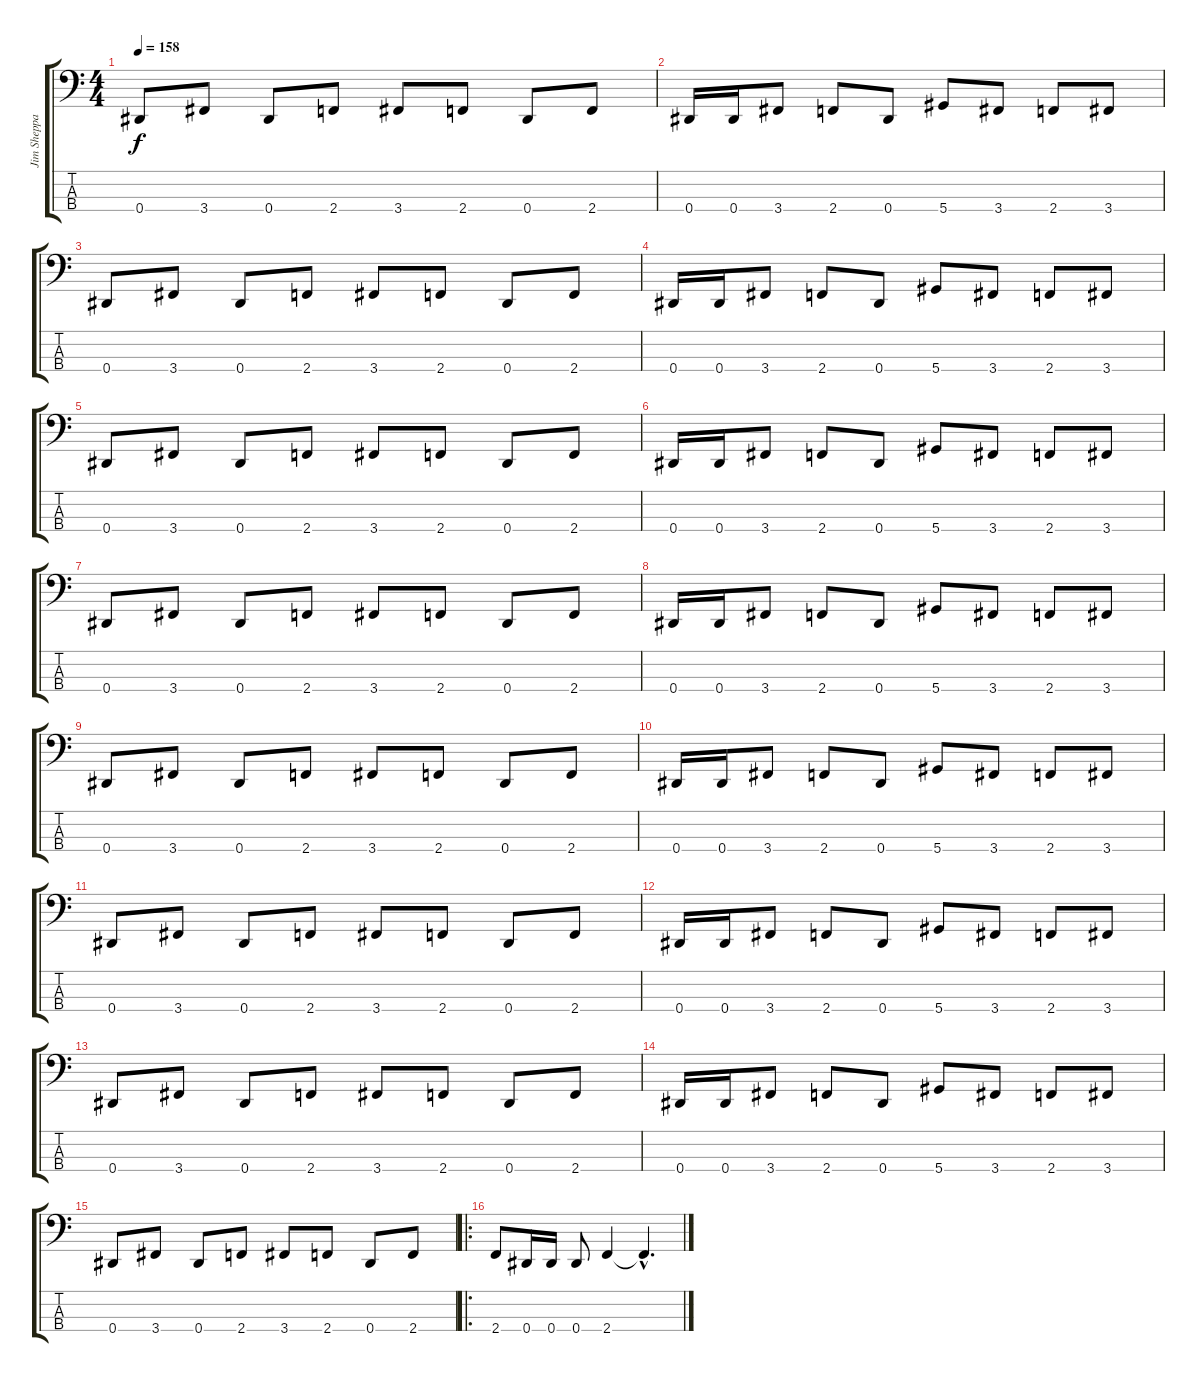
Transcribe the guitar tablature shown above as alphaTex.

\track ("Jim Sheppard" "Jim Sheppa") {instrument electricbasspick}
\staff {score tabs}
\tuning (Gb2 Db2 Ab1 Eb1) {hide}
\ts (4 4)
\tempo 158
\clef f4
\ks c
0.4.8{dy f} 3.4.8 0.4.8 2.4.8 3.4.8 2.4.8 0.4.8 2.4.8 |
0.4.16 0.4.16 3.4.8 2.4.8 0.4.8 5.4.8 3.4.8 2.4.8 3.4.8 |
0.4.8 3.4.8 0.4.8 2.4.8 3.4.8 2.4.8 0.4.8 2.4.8 |
0.4.16 0.4.16 3.4.8 2.4.8 0.4.8 5.4.8 3.4.8 2.4.8 3.4.8 |
0.4.8 3.4.8 0.4.8 2.4.8 3.4.8 2.4.8 0.4.8 2.4.8 |
0.4.16 0.4.16 3.4.8 2.4.8 0.4.8 5.4.8 3.4.8 2.4.8 3.4.8 |
0.4.8 3.4.8 0.4.8 2.4.8 3.4.8 2.4.8 0.4.8 2.4.8 |
0.4.16 0.4.16 3.4.8 2.4.8 0.4.8 5.4.8 3.4.8 2.4.8 3.4.8 |
0.4.8 3.4.8 0.4.8 2.4.8 3.4.8 2.4.8 0.4.8 2.4.8 |
0.4.16 0.4.16 3.4.8 2.4.8 0.4.8 5.4.8 3.4.8 2.4.8 3.4.8 |
0.4.8 3.4.8 0.4.8 2.4.8 3.4.8 2.4.8 0.4.8 2.4.8 |
0.4.16 0.4.16 3.4.8 2.4.8 0.4.8 5.4.8 3.4.8 2.4.8 3.4.8 |
0.4.8 3.4.8 0.4.8 2.4.8 3.4.8 2.4.8 0.4.8 2.4.8 |
0.4.16 0.4.16 3.4.8 2.4.8 0.4.8 5.4.8 3.4.8 2.4.8 3.4.8 |
0.4.8 3.4.8 0.4.8 2.4.8 3.4.8 2.4.8 0.4.8 2.4.8 |
\ro
2.4.8 0.4.16 0.4.16 0.4.8 2.4.4 2.4{hac t}.4{d}
